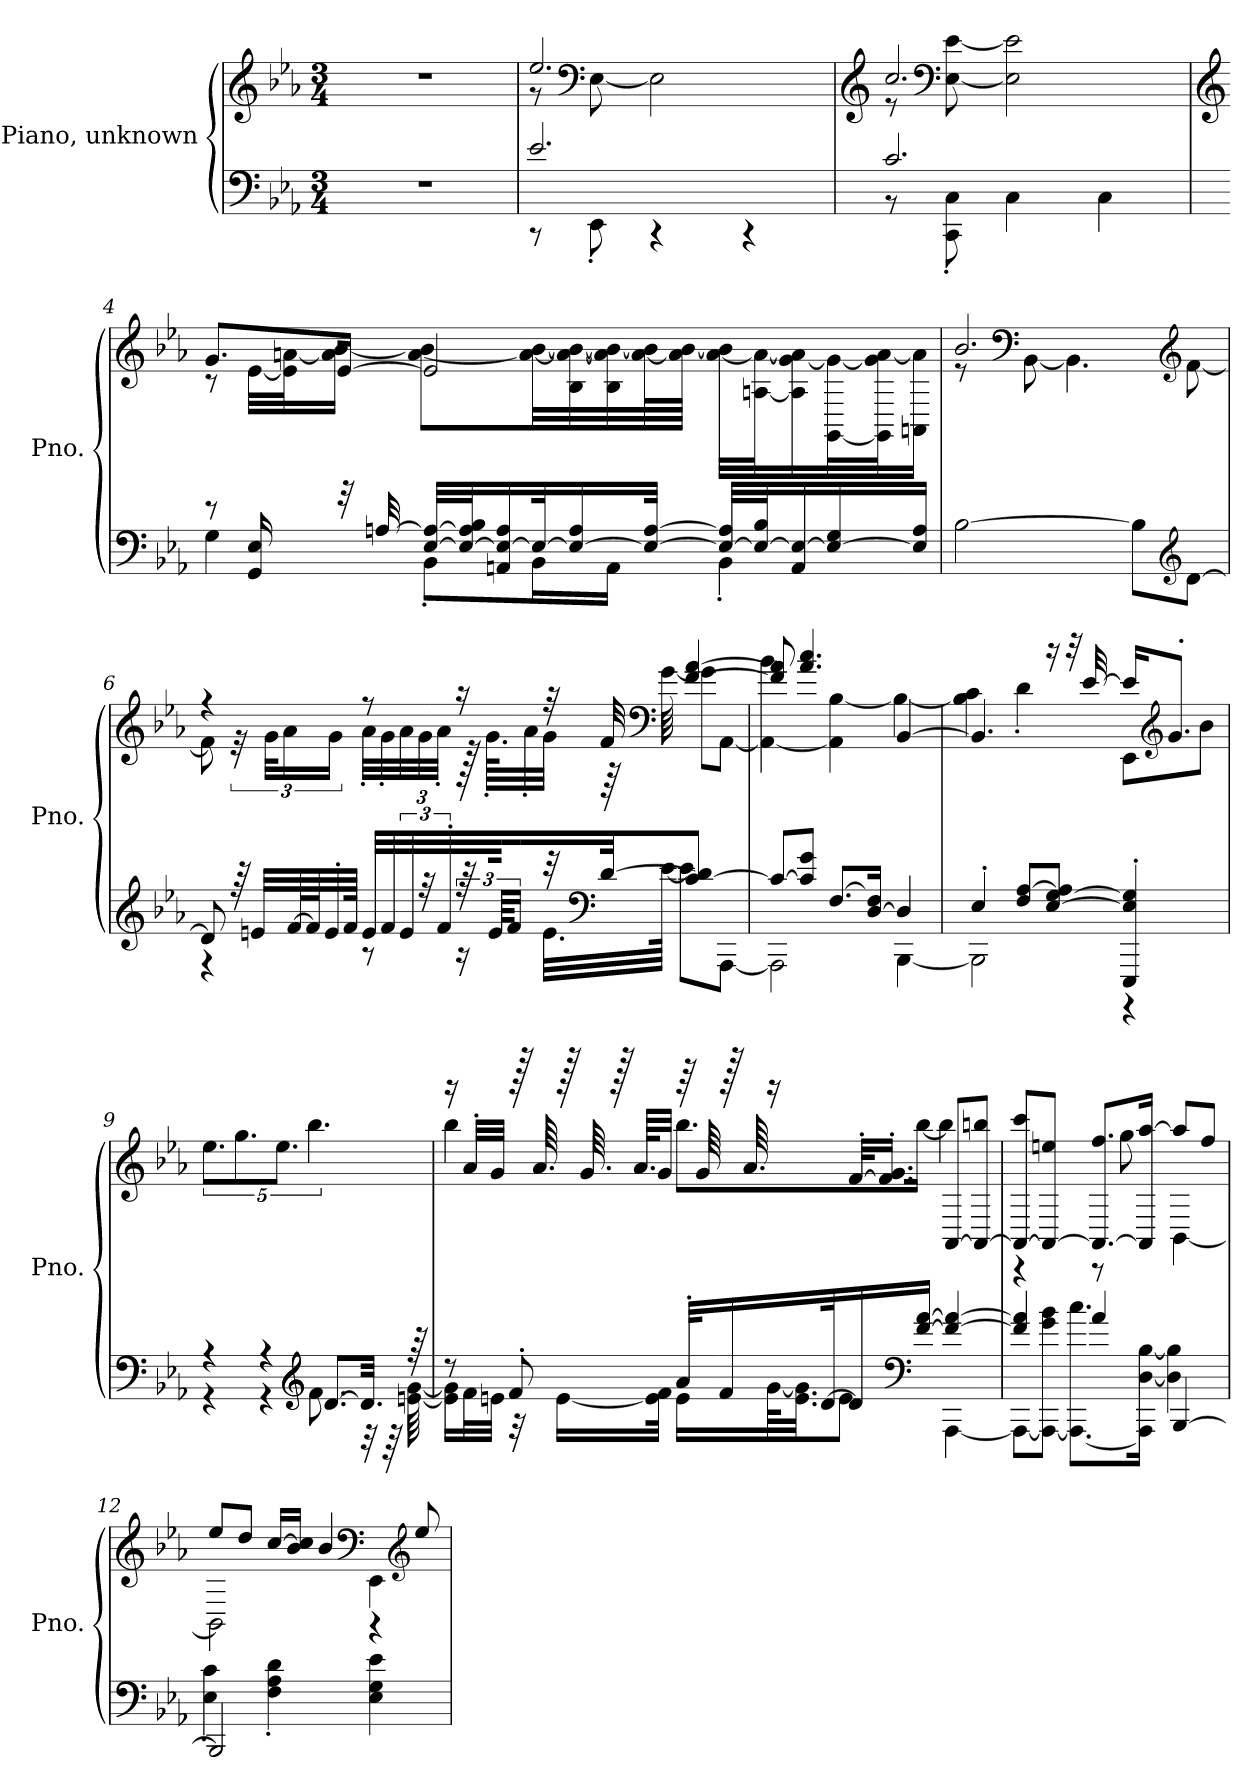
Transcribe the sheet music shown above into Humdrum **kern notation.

**kern	**kern
*part1	*part1
*staff2	*staff1
*I"Piano, unknown	*
*I'Pno.	*
*clefF4	*clefG2
*k[b-e-a-]	*k[b-e-a-]
*M3/4	*M3/4
*MM120	*MM120
=1	=1
2.r	2.r
=2	=2
*^	*^
2.e-/	8r	2.ee-/	8r
*	*	*clefF4	*
.	8EE-'\	.	[8E-\
.	4r	.	2E-\]
.	4r	.	.
=3	=3	=3	=3
*	*	*clefG2	*
2.c/	8r	2.cc/	8r
*	*	*clefF4	*
.	8CC\' 8C\'	.	[8E-\ [8e-\
.	4C\	.	2E-\] 2e-\]
.	4C\	.	.
!!LO:LB:g=z	!!
=4	=4	=4	=4
*	*	*clefG2	*
8r	4G\	8.g/L	8r
16GG/ 16E-/	.	.	[32e-\LLL
.	.	.	32e-\] [32an\J
32r	.	[16e-/Jk	16a\] [16b-\JJ
[32An/	.	.	.
[32E-/ 32A/_LLL	8BB-'\L	2e-/]	[8a\ 8b-\]L
32E-/_ 32A/] 32B-/J	.	.	.
16AAn/ 16E-/_ 16A/	.	.	.
32E-/K_	16BB-\L	.	32a\_ [32b-\LL
16E-/_ 16A/	.	.	32B-\ 32a\_ 32b-\_
.	16AA\JJ	.	32B-\ 32a\] 32b-\_
32E-/_ [32A/JJk	.	.	[64a\ 64b-\]L
.	.	.	64a\] [64b-\JJJJ
32E-/_ 32A/]LLL	4BB-'\	.	[32a\ 32b-\]LLL
32E-/_ 32B-/J	.	.	[32An\ 32a\_J
16AA/ 16E-/_	.	.	16A\] [16g\ 16a\]
16E-/_ 16G/	.	.	[32GG\ 32g\_L
.	.	.	32GG\] 32g\] [32a\J
16E-/] 16A/JJ	.	.	16AAn\ 16a\]JJ
*v	*v	*	*
=5	=5	=5
[2B-\	2.b-/	8r
*	*clefF4	*
.	.	[8BB-\
.	.	4.BB-\]
8B-\L]	.	.
*clefG2	*clefG2	*
[8d\J	.	[8f\
!!LO:LB:g=z	!!
=6	=6	=6
*^	*	*
8d/]	4r	4r	8f\]
64r	.	.	48r
32en/LLL	.	.	.
.	.	.	48g\KLL
.	.	.	24a-\
[64f/L	.	.	.
64f/J]	.	.	.
32e'/	.	.	.
.	.	.	24g\JJ
64f/JJJk	.	.	.
32e/LLL	8r	8r	32a-'\LLL
32f/	.	.	32g'\
*	*	*	*Xbrackettup
48e/JJJ	.	.	48a-\
48r	.	.	48g\
48f'/	.	.	48a-'\JJJ
96r	16r	16r	128r
.	.	.	64.g'\KLLL
96e/KKLL	.	.	.
24f/JJ	.	.	.
.	.	.	32a-'\
32r	32.e\LLL	32r	32g\JJJ
*clefF4	*	*	*
[32d/	.	32f/	64r
*	*	*clefF4	*
.	[64e\JJJk	.	[64g\
[4c/ 4d/]	8e\L]	[4f/ [4a-/	8g\L]
.	[8AAA-\J	.	[8AA-\J
=7	=7	=7	=7
8c/L_	2AAA-\]	8f/] 8a-/]	4AA-\_ 4b-\
8c/] 8g/J	.	4.a-/ 4.cc/	.
[8.F/L	.	.	4AA-\] [4B-\
[16D/ 16F/]Jk	.	.	.
4D/]	[4BBB-\	[4BB-/	4B-\_
!!LO:LB:g=z	!!
=8	=8	=8	=8
4E-'/	2BBB-\]	4.BB-/]	4B-\] 4c\
8F/ [8A-/L	.	.	4d'\
[8E-/ [8G/ 8A-/]J	.	16r	.
.	.	32r	.
.	.	[32e-/	.
4EEE-/' 4E-/]' 4G/]'	4r	16e-/KL]	8EE-\L
*	*	*clefG2	*
.	.	8.g'/J	.
.	.	.	8b-\J
*	*	*v	*v
=9	=9	=9
*	*	*brackettup
4r	4r	10.ee-\L
.	.	10.gg\
4r	4r	.
.	.	10.ee-\J
.	.	5.bb-\
*clefG2	*	*
[8.d/L	8.f\	.
32.d/Jkk]	32r	.
.	64r	.
64r	[64en\ [64g\	.
!!LO:LB:g=z
=10	=10	=10
*	*	*^
8r	16e\] 16g\]LL	16r	4bb-\
.	32f\L	32a-'/LLL	.
.	32en\JJJ	32g/JJJ	.
8f'/	32r	128r	.
.	.	64.a-/	.
.	[16e\LL	128r	.
.	.	64.g/	.
.	.	128r	.
.	.	64.a-/KLLL	.
.	32e\] 32f\JJk	32g/JJJ	.
32a-'/KLL	16e\LL	64r	8.bb-\L
.	.	64g/	.
16f/	.	128r	.
.	.	64.a-/	.
.	[64g\KL	16r	.
.	32.e\ 32.g\]JJ	.	.
[32d/K	.	.	.
16d/]	8e\J	[32f'/KLL	.
.	.	16.f/]' 16.g/'JJ	.
*clefF4	*	*	*
[16f/ [16a-/JJ	.	.	[16bb-\Jk
4f/_ 4a-/_	[4AAA-\	[8AA-/L	4bb-\]
.	.	8AA-/_ 8bbn/J	.
=11	=11	=11	=11
4f/] 4a-/]	8AAA-\L_	8AA-/_ 8ccc/L	4r
.	8AAA-\_ 8g\ 8b-\J	8AA-/_ 8een/J	.
4a-/	8.AAA-\_ 8.cc\L	8.AA-/_ 8.ff/L	8r
.	.	.	8gg\
.	16AAA-\] [16D\ [16B-\Jk	16AA-/] [16aa-/Jk	.
[4BBB-/	4D\] 4B-\]	8aa-/L]	[4BB-\
.	.	8ff/J	.
!!LO:LB:g=z	!!
=12	=12	=12	=12
2BBB-/]	4E-\' 4c\'	8ee-/L	2BB-\]
.	.	8dd/J	.
.	4F\' 4A-\' 4d\'	[16cc/LL	.
.	.	16b-/ 16cc/]JJ	.
.	.	4b-/	.
*	*	*clefF4	*
4r	4E-\ 4G\ 4e-\	.	4EE-\
*	*	*clefG2	*
.	.	8ee-/	.
*v	*v	*	*
*	*v	*v
=	=
*-	*-
